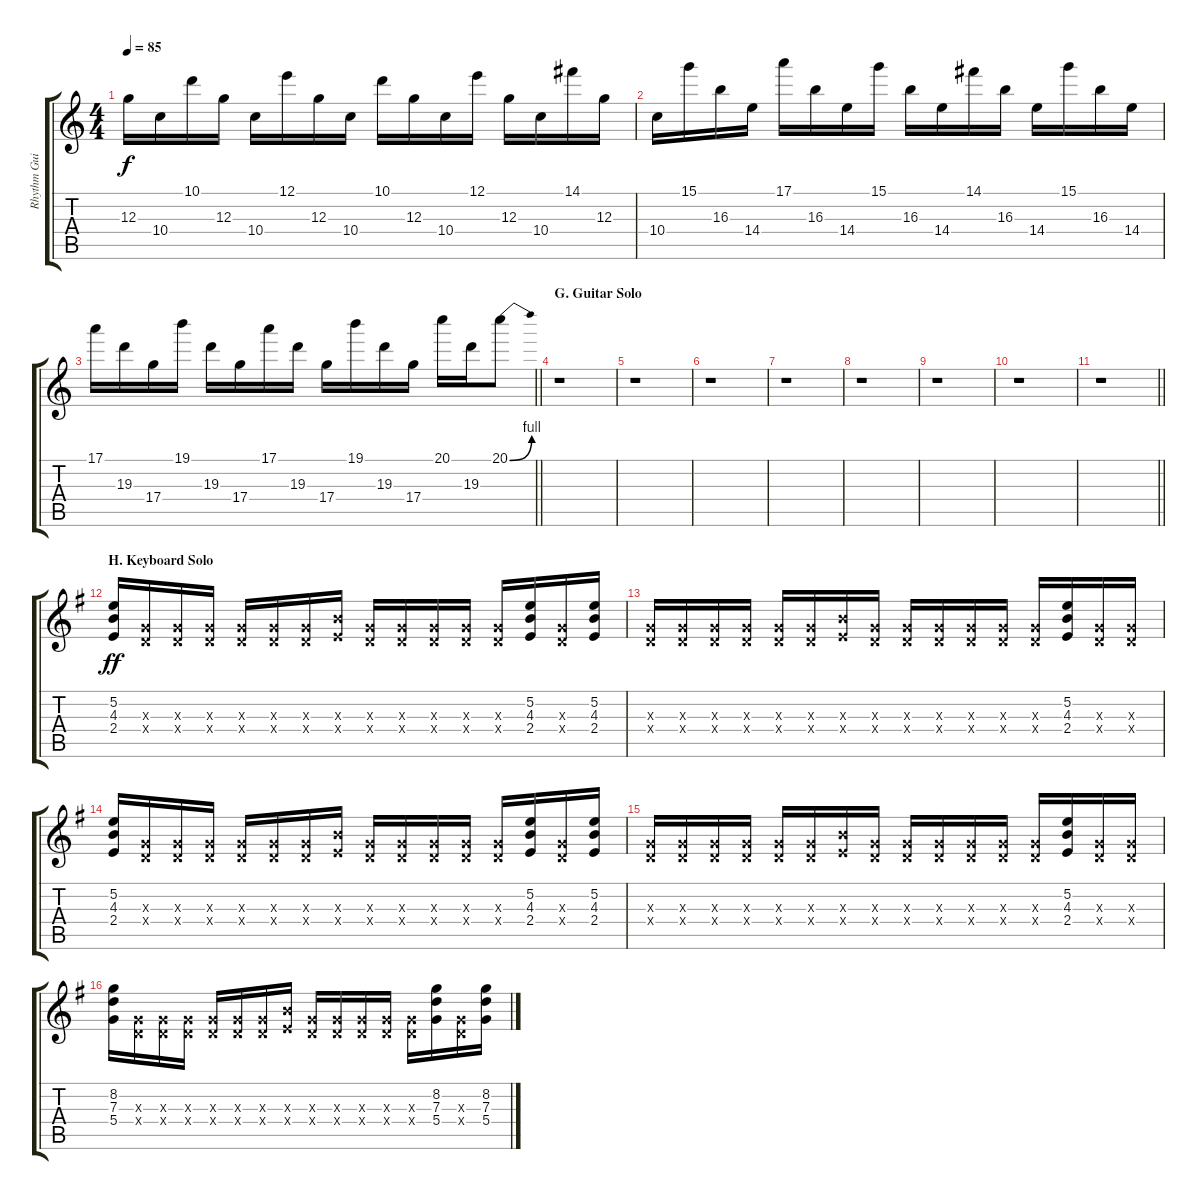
\track ("Rhythm Guitar (Steve Morse)" "Rhythm Gui") {instrument overdrivenguitar}
\staff {score tabs}
\tuning (E4 B3 G3 D3 A2 E2) {hide}
\ts (4 4)
\tempo 85
\clef g2
\ks aminor
12.3.16{dy f} 10.4.16 10.1.16 12.3.16 10.4.16 12.1.16 12.3.16 10.4.16 10.1.16 12.3.16 10.4.16 12.1.16 12.3.16 10.4.16 14.1.16 12.3.16 |
10.4.16 15.1.16 16.3.16 14.4.16 17.1.16 16.3.16 14.4.16 15.1.16 16.3.16 14.4.16 14.1.16 16.3.16 14.4.16 15.1.16 16.3.16 14.4.16 |
\barLineRight lightlight
17.1.16 19.3.16 17.4.16 19.1.16 19.3.16 17.4.16 17.1.16 19.3.16 17.4.16 19.1.16 19.3.16 17.4.16 20.1.16 19.3.16 20.1{be (bend 0 0 60 4)}.8 |
\section ("" "G. Guitar Solo")
r.1 |
r.1 |
r.1 |
r.1 |
r.1 |
r.1 |
r.1 |
\barLineRight lightlight
r.1 |
\section ("" "H. Keyboard Solo")
\ks eminor
(5.2 4.3 2.4).16{dy ff} (0.3{x} 0.4{x}).16 (0.3{x} 0.4{x}).16 (0.3{x} 0.4{x}).16 (0.3{x} 0.4{x}).16 (0.3{x} 0.4{x}).16 (0.3{x} 0.4{x}).16 (4.3{x} 2.4{x}).16 (0.3{x} 0.4{x}).16 (0.3{x} 0.4{x}).16 (0.3{x} 0.4{x}).16 (0.3{x} 0.4{x}).16 (0.3{x} 0.4{x}).16 (5.2 4.3 2.4).16 (0.3{x} 0.4{x}).16 (5.2 4.3 2.4).16 |
(0.3{x} 0.4{x}).16 (0.3{x} 0.4{x}).16 (0.3{x} 0.4{x}).16 (0.3{x} 0.4{x}).16 (0.3{x} 0.4{x}).16 (0.3{x} 0.4{x}).16 (4.3{x} 2.4{x}).16 (0.3{x} 0.4{x}).16 (0.3{x} 0.4{x}).16 (0.3{x} 0.4{x}).16 (0.3{x} 0.4{x}).16 (0.3{x} 0.4{x}).16 (0.3{x} 0.4{x}).16 (5.2 4.3 2.4).16 (0.3{x} 0.4{x}).16 (0.3{x} 0.4{x}).16 |
(5.2 4.3 2.4).16 (0.3{x} 0.4{x}).16 (0.3{x} 0.4{x}).16 (0.3{x} 0.4{x}).16 (0.3{x} 0.4{x}).16 (0.3{x} 0.4{x}).16 (0.3{x} 0.4{x}).16 (4.3{x} 2.4{x}).16 (0.3{x} 0.4{x}).16 (0.3{x} 0.4{x}).16 (0.3{x} 0.4{x}).16 (0.3{x} 0.4{x}).16 (0.3{x} 0.4{x}).16 (5.2 4.3 2.4).16 (0.3{x} 0.4{x}).16 (5.2 4.3 2.4).16 |
(0.3{x} 0.4{x}).16 (0.3{x} 0.4{x}).16 (0.3{x} 0.4{x}).16 (0.3{x} 0.4{x}).16 (0.3{x} 0.4{x}).16 (0.3{x} 0.4{x}).16 (4.3{x} 2.4{x}).16 (0.3{x} 0.4{x}).16 (0.3{x} 0.4{x}).16 (0.3{x} 0.4{x}).16 (0.3{x} 0.4{x}).16 (0.3{x} 0.4{x}).16 (0.3{x} 0.4{x}).16 (5.2 4.3 2.4).16 (0.3{x} 0.4{x}).16 (0.3{x} 0.4{x}).16 |
(8.2 7.3 5.4).16 (0.3{x} 0.4{x}).16 (0.3{x} 0.4{x}).16 (0.3{x} 0.4{x}).16 (0.3{x} 0.4{x}).16 (0.3{x} 0.4{x}).16 (0.3{x} 0.4{x}).16 (4.3{x} 2.4{x}).16 (0.3{x} 0.4{x}).16 (0.3{x} 0.4{x}).16 (0.3{x} 0.4{x}).16 (0.3{x} 0.4{x}).16 (0.3{x} 0.4{x}).16 (8.2 7.3 5.4).16 (0.3{x} 0.4{x}).16 (8.2 7.3 5.4).16
